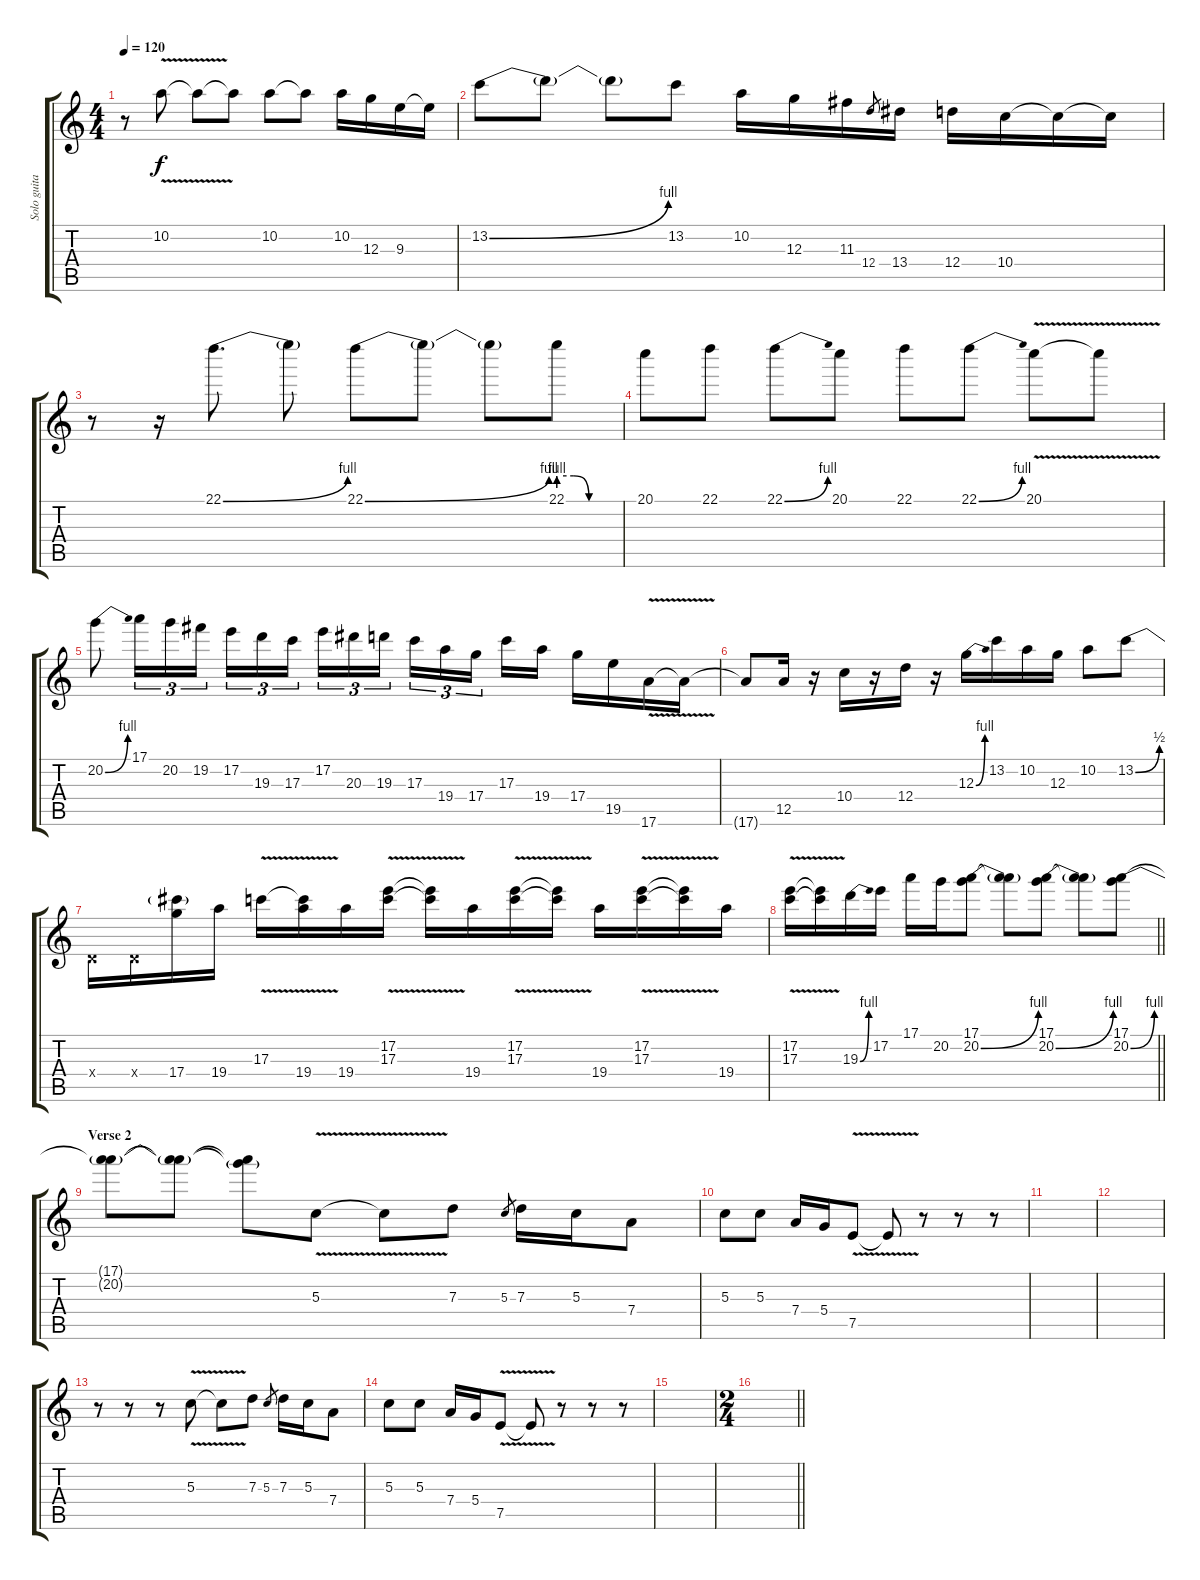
\track ("Solo guitar (Michael Schencker)" "Solo guita") {instrument overdrivenguitar}
\staff {score tabs}
\tuning (E4 B3 G3 D3 A2 E2) {hide}
\ts (4 4)
\tempo 120
\clef g2
\ks c
r.8{dy f} 10.2{v}.8 10.2{t}.8 10.2{t}.8 10.2.8 10.2{t}.8 10.2.16 12.3.16 9.3.16 9.3{t}.16 |
13.2{be (bend 0 0 60 4)}.8 13.2{t}.8 13.2{t}.8 13.2.8 10.2.16 12.3.16 11.3.16 12.4.8{gr} 13.4.16 12.4.16 10.4.16 10.4{t}.16 10.4{t}.16 |
r.8 r.16 22.1{be (bend 0 0 60 4)}.8{d} 22.1{t}.8 22.1{be (bend 0 0 60 4)}.8 22.1{t}.8 22.1{t}.8 22.1{be (custom 0 4 15 4 30 0 60 0)}.8 |
20.1.8 22.1.8 22.1{be (bend 0 0 60 4)}.8 20.1.8 22.1.8 22.1{be (bend 0 0 60 4)}.8 20.1{v}.8 20.1{t}.8 |
20.2{be (bend 0 0 60 4)}.8 17.1.16{tu (3 2)} 20.2.16{tu (3 2)} 19.2.16{tu (3 2)} 17.2.16{tu (3 2)} 19.3.16{tu (3 2)} 17.3.16{tu (3 2) beam splitsecondary} 17.2.16{tu (3 2)} 20.3.16{tu (3 2)} 19.3.16{tu (3 2)} 17.3.16{tu (3 2)} 19.4.16{tu (3 2)} 17.4.16{tu (3 2) beam splitsecondary} 17.3.16 19.4.16 17.4.16 19.5.16 17.6{v}.16 17.6{t}.16 |
17.6{t}.8 12.5.16 r.16 10.4.16 r.16 12.4.16 r.16 12.3{be (bend 0 0 60 4)}.16 13.2.16 10.2.16 12.3.16 10.2.8 13.2{be (bend 0 0 60 2)}.8 |
0.4{x}.16 0.4{x}.16 (13.2{t} 17.4).16 19.4.16 17.3{v}.16 (17.3{t} 19.4).16 19.4.16 (17.2{v} 17.3{v}).16 (17.2{t} 17.3{t}).16 19.4.16 (17.2{v} 17.3{v}).16 (17.2{t} 17.3{t}).16 19.4.16 (17.2{v} 17.3{v}).16 (17.2{t} 17.3{t}).16 19.4.16 |
\barLineRight lightlight
(17.2{v} 17.3{v}).16 (17.2{t} 17.3{t}).16 19.3{be (bend 0 0 60 4)}.16 17.2.16 17.1.16 20.2.16 (17.1 20.2{be (bend 0 0 60 4)}).8 (17.1{t} 20.2{t}).8 (17.1 20.2{be (bend 0 0 60 4)}).8 (17.1{t} 20.2{t}).8 (17.1 20.2{be (bend 0 0 60 4)}).8 |
\section ("" "Verse 2")
(17.1{t} 20.2{t}).8 (17.1{t} 20.2{t}).8 (17.1{t} 20.2{t}).8 5.3{v}.8 5.3{t}.8 7.3.8 5.3.8{gr} 7.3.16 5.3.16 7.4.8 |
5.3.8 5.3.8 7.4.16 5.4.16 7.5{v}.8 7.5{t}.8 r.8 r.8 r.8 |
|
|
r.8 r.8 r.8 5.3{v}.8 5.3{t}.8 7.3.8 5.3.8{gr} 7.3.16 5.3.16 7.4.8 |
5.3.8 5.3.8 7.4.16 5.4.16 7.5{v}.8 7.5{t}.8 r.8 r.8 r.8 |
|
\ts (2 4)
\barLineRight lightlight
